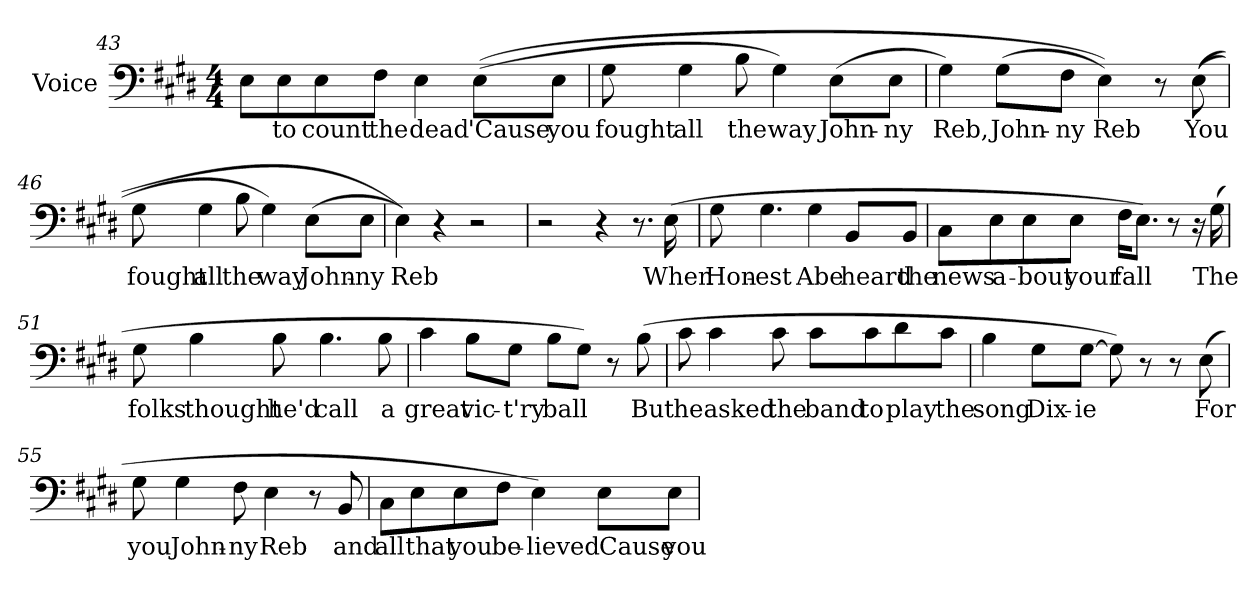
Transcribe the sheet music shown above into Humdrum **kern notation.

**kern	**text
*part1	*part1
*staff1	*staff1
*I"Voice	*
*I'Voice	*
!!LO:LB:g=z
*clefF4	*
*k[f#c#g#d#]	*
*E:	*
*M4/4	*
=43	=43
8Ei\L	.
!	!LO:LY:b:color=#000000
8Ei\	to
!	!LO:LY:b:color=#000000
8Ei\	count
!	!LO:LY:b:color=#000000
8F#i\J	the
!	!LO:LY:b:color=#000000
4Ei\	dead
!	!LO:LY:b:color=#000000
((8Ei\L	'Cause
!	!LO:LY:b:color=#000000
8Ei\J	you
=44	=44
!	!LO:LY:b:color=#000000
8G#i\	fought
!	!LO:LY:b:color=#000000
4G#i\	all
!	!LO:LY:b:color=#000000
8Bi\	the
!	!LO:LY:b:color=#000000
4G#i\)	way
!	!LO:LY:b:color=#000000
(8Ei\L	John-
!	!LO:LY:b:color=#000000
8Ei\J	-ny
=45	=45
!	!LO:LY:b:color=#000000
4G#i\)	Reb,
!	!LO:LY:b:color=#000000
(8G#i\L	John-
!	!LO:LY:b:color=#000000
8F#i\J	-ny
!	!LO:LY:b:color=#000000
4Ei\))	Reb
8r	.
!	!LO:LY:b:color=#000000
((8Ei\	You
!!LO:LB:g=z
=46	=46
!	!LO:LY:b:color=#000000
8G#i\	fought
!	!LO:LY:b:color=#000000
4G#i\	all
!	!LO:LY:b:color=#000000
8Bi\	the
!	!LO:LY:b:color=#000000
4G#i\)	way
!	!LO:LY:b:color=#000000
(8Ei\L	John-
!	!LO:LY:b:color=#000000
8Ei\J	-ny
=47	=47
!	!LO:LY:b:color=#000000
4Ei\))	Reb
4r	.
2r	.
=48	=48
2r	.
4r	.
8.r	.
!	!LO:LY:b:color=#000000
(16Ei\	When
=49	=49
!	!LO:LY:b:color=#000000
8G#i\	Hon-
!	!LO:LY:b:color=#000000
4.G#i\	-est
!	!LO:LY:b:color=#000000
4G#i\	Abe
!	!LO:LY:b:color=#000000
8BBi/L	heard
!	!LO:LY:b:color=#000000
8BBi/J	the
!!LO:LB:g=z
=50	=50
!	!LO:LY:b:color=#000000
8C#i\L	news
!	!LO:LY:b:color=#000000
8Ei\	a-
!	!LO:LY:b:color=#000000
8Ei\	-bout
!	!LO:LY:b:color=#000000
8Ei\J	your
!	!LO:LY:b:color=#000000
16F#i\KL	fall
8.Ei\J)	.
8r	.
16r	.
!	!LO:LY:b:color=#000000
(16G#i\	The
=51	=51
!	!LO:LY:b:color=#000000
8G#i\	folks
!	!LO:LY:b:color=#000000
4Bi\	thought
!	!LO:LY:b:color=#000000
8Bi\	he'd
!	!LO:LY:b:color=#000000
4.Bi\	call
!	!LO:LY:b:color=#000000
8Bi\	a
=52	=52
!	!LO:LY:b:color=#000000
4c#i\	great
!	!LO:LY:b:color=#000000
8Bi\L	vic-
!	!LO:LY:b:color=#000000
8G#i\J	-t'ry
!	!LO:LY:b:color=#000000
8Bi\L	ball
8G#i\J)	.
8r	.
!	!LO:LY:b:color=#000000
(8Bi\	But
!!LO:LB:g=z
=53	=53
!	!LO:LY:b:color=#000000
8c#i\	he
!	!LO:LY:b:color=#000000
4c#i\	asked
!	!LO:LY:b:color=#000000
8c#i\	the
!	!LO:LY:b:color=#000000
8c#i\L	band
!	!LO:LY:b:color=#000000
8c#i\	to
!	!LO:LY:b:color=#000000
8d#i\	play
!	!LO:LY:b:color=#000000
8c#i\J	the
=54	=54
!	!LO:LY:b:color=#000000
4Bi\	song
!	!LO:LY:b:color=#000000
8G#i\L	Dix-
!	!LO:LY:b:color=#000000
[8G#i\J	-ie
8G#i\])	.
8r	.
8r	.
!	!LO:LY:b:color=#000000
(8Ei\	For
=55	=55
!	!LO:LY:b:color=#000000
8G#i\	you
!	!LO:LY:b:color=#000000
4G#i\	John-
!	!LO:LY:b:color=#000000
8F#i\	-ny
!	!LO:LY:b:color=#000000
4Ei\	Reb
8r	.
!	!LO:LY:b:color=#000000
8BBi/	and
!!LO:LB:g=z
=56	=56
!	!LO:LY:b:color=#000000
8C#i\L	all
!	!LO:LY:b:color=#000000
8Ei\	that
!	!LO:LY:b:color=#000000
8Ei\	you
!	!LO:LY:b:color=#000000
8F#i\J	be-
!	!LO:LY:b:color=#000000
4Ei\)	-lieved
!	!LO:LY:b:color=#000000
8Ei\L	'Cause
!	!LO:LY:b:color=#000000
8Ei\J	you
=	=
*-	*-
